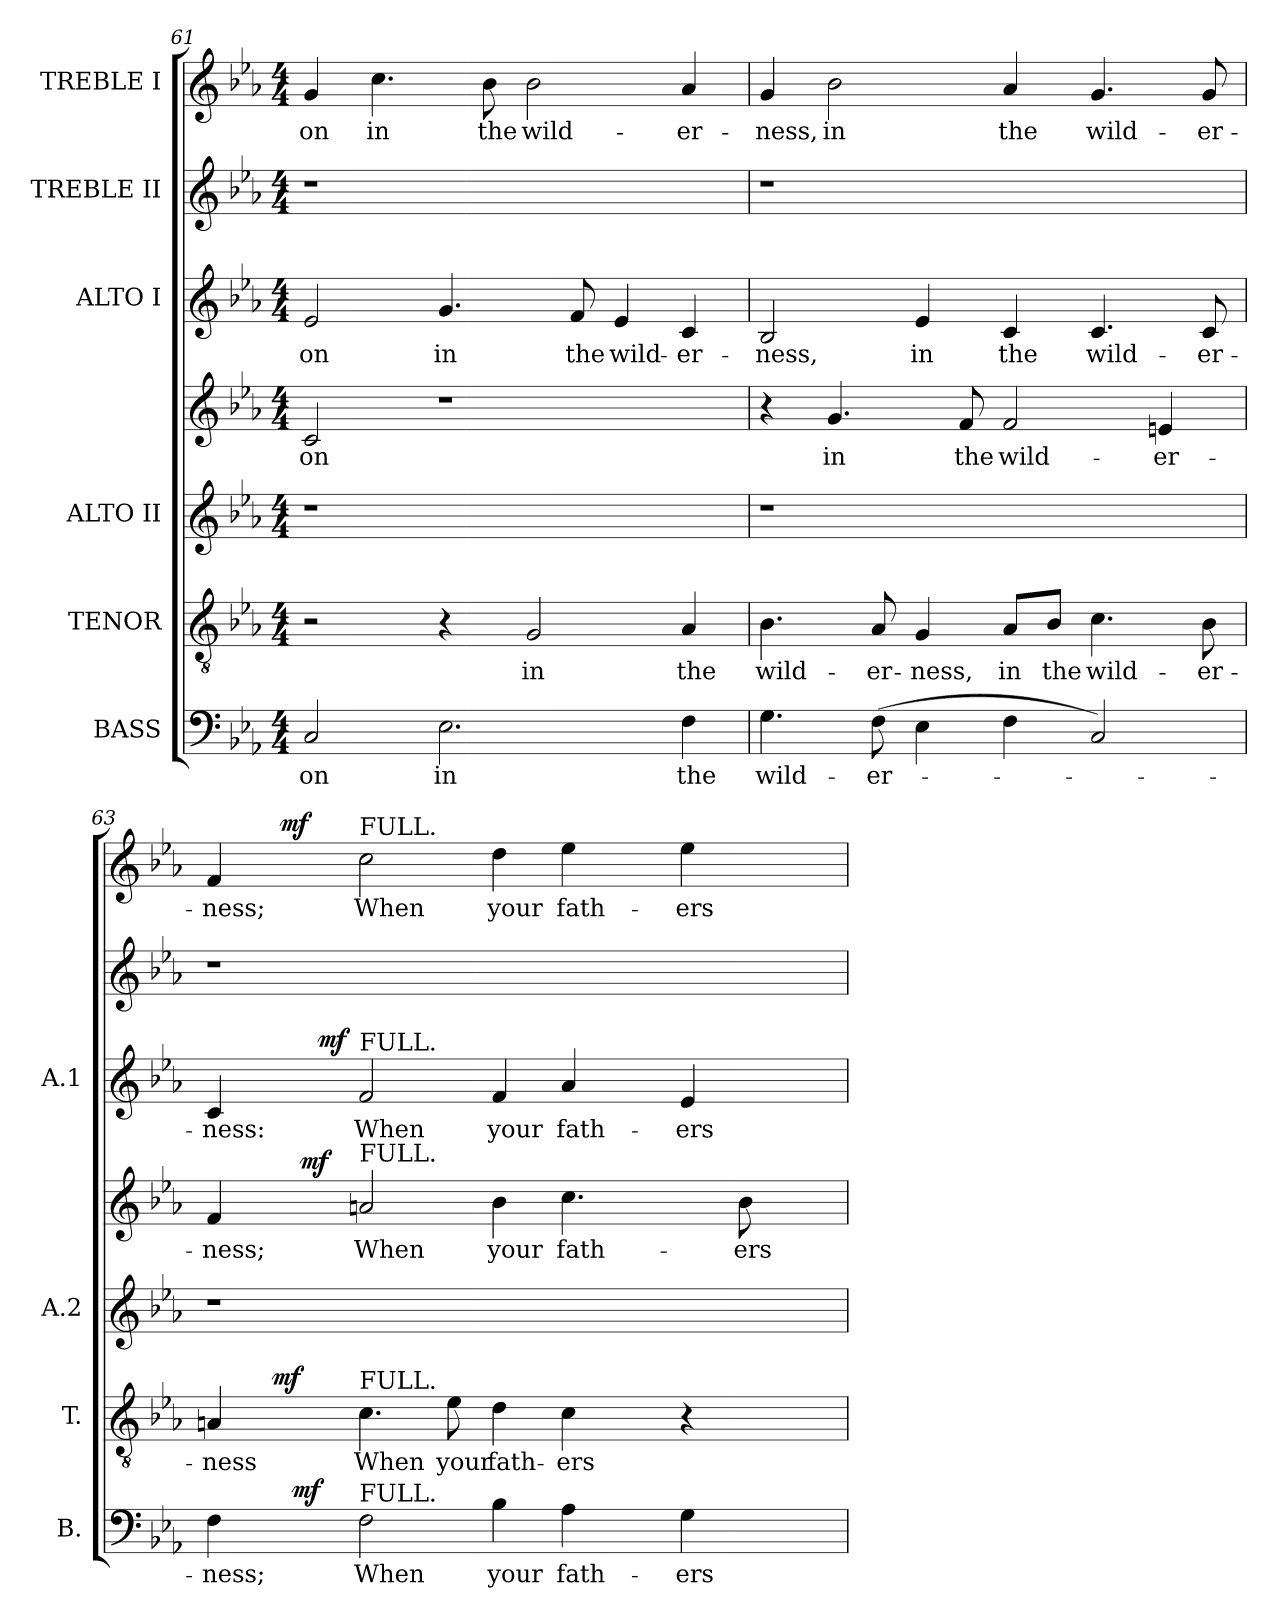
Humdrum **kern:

**kern	**text	**dynam	**kern	**text	**dynam	**kern	**kern	**text	**dynam	**kern	**text	**dynam	**kern	**kern	**text	**dynam
*part6	*part6	*part6	*part5	*part5	*part5	*part4	*part4	*part4	*part4	*part3	*part3	*part3	*part2	*part1	*part1	*part1
*staff7	*staff7	*staff7	*staff6	*staff6	*staff6	*staff5	*staff4	*staff4	*staff4/5	*staff3	*staff3	*staff3	*staff2	*staff1	*staff1	*staff1
*I"BASS	*	*	*I"TENOR	*	*	*I"ALTO II	*	*	*	*I"ALTO I	*	*	*I"TREBLE II	*I"TREBLE I	*	*
*I'B.	*	*	*I'T.	*	*	*I'A.2	*	*	*	*I'A.1	*	*	*	*	*	*
*clefF4	*	*	*clefGv2	*	*	*clefG2	*clefG2	*	*	*clefG2	*	*	*clefG2	*clefG2	*	*
*	*	*	*ITrd7c12	*	*	*	*	*	*	*	*	*	*	*	*	*
*k[b-e-a-]	*	*	*k[b-e-a-]	*	*	*k[b-e-a-]	*k[b-e-a-]	*	*	*k[b-e-a-]	*	*	*k[b-e-a-]	*k[b-e-a-]	*	*
*E-:	*	*	*E-:	*	*	*E-:	*E-:	*	*	*E-:	*	*	*E-:	*E-:	*	*
*M4/4	*	*	*M4/4	*	*	*M4/4	*M4/4	*	*	*M4/4	*	*	*M4/4	*M4/4	*	*
=61	=61	=61	=61	=61	=61	=61	=61	=61	=61	=61	=61	=61	=61	=61	=61	=61
!	!LO:LY:b:color=#000000	!	!	!	!	!LO:N:vis=1	!	!	!	!	!	!	!	!	!	!
!	!	!	!	!	!	!	!	!LO:LY:b:color=#000000	!	!	!	!	!	!	!	!
!	!	!	!	!	!	!	!	!	!	!	!LO:LY:b:color=#000000	!	!LO:N:vis=1	!	!	!
!	!	!	!	!	!	!	!	!	!	!	!	!	!	!	!LO:LY:b:color=#000000	!
2Ci/	-on	.	2r	.	.	1.r	2ci/	-on	.	2e-i/	-on	.	1r	4gi/	-on	.
!	!	!	!	!	!	!	!	!	!	!	!	!	!	!	!LO:LY:b:color=#000000	!
.	.	.	.	.	.	.	.	.	.	.	.	.	.	4.cci\	in	.
!	!LO:LY:b:color=#000000	!	!	!	!	!	!	!	!	!	!	!	!	!	!	!
!	!	!	!	!	!	!	!	!	!	!	!LO:LY:b:color=#000000	!	!	!	!	!
2.E-i\	in	.	4r	.	.	.	1r	.	.	4.gi/	in	.	.	.	.	.
!	!	!	!	!	!	!	!	!	!	!	!	!	!	!	!LO:LY:b:color=#000000	!
.	.	.	.	.	.	.	.	.	.	.	.	.	.	8b-i\	the	.
!	!	!	!	!LO:LY:b:color=#000000	!	!	!	!	!	!	!	!	!	!	!	!
!	!	!	!	!	!	!	!	!	!	!	!	!	!	!	!LO:LY:b:color=#000000	!
.	.	.	2GGi/	in	.	.	.	.	.	.	.	.	.	2b-i\	wild-	.
!	!	!	!	!	!	!	!	!	!	!	!LO:LY:b:color=#000000	!	!	!	!	!
.	.	.	.	.	.	.	.	.	.	8fi/	the	.	.	.	.	.
!	!	!	!	!	!	!	!	!	!	!	!LO:LY:b:color=#000000	!	!	!	!	!
.	.	.	.	.	.	.	.	.	.	4e-i/	wild-	.	2ryy	.	.	.
!	!LO:LY:b:color=#000000	!	!	!	!	!	!	!	!	!	!	!	!	!	!	!
!	!	!	!	!LO:LY:b:color=#000000	!	!	!	!	!	!	!	!	!	!	!	!
!	!	!	!	!	!	!	!	!	!	!	!LO:LY:b:color=#000000	!	!	!	!	!
!	!	!	!	!	!	!	!	!	!	!	!	!	!	!	!LO:LY:b:color=#000000	!
4Fi\	the	.	4AA-i/	the	.	.	.	.	.	4ci/	-er-	.	.	4a-i/	-er-	.
!!LO:LB:g=z
=62	=62	=62	=62	=62	=62	=62	=62	=62	=62	=62	=62	=62	=62	=62	=62	=62
!	!LO:LY:b:color=#000000	!	!	!	!	!	!	!	!	!	!	!	!	!	!	!
!	!	!	!	!LO:LY:b:color=#000000	!	!LO:N:vis=1	!	!	!	!	!	!	!	!	!	!
!	!	!	!	!	!	!	!	!	!	!	!LO:LY:b:color=#000000	!	!LO:N:vis=1	!	!	!
!	!	!	!	!	!	!	!	!	!	!	!	!	!	!	!LO:LY:b:color=#000000	!
4.Gi\	wild-	.	4.BB-i\	wild-	.	1.r	4r	.	.	2B-i/	-ness,	.	1r	4gi/	-ness,	.
!	!	!	!	!	!	!	!	!LO:LY:b:color=#000000	!	!	!	!	!	!	!	!
!	!	!	!	!	!	!	!	!	!	!	!	!	!	!	!LO:LY:b:color=#000000	!
.	.	.	.	.	.	.	4.gi/	in	.	.	.	.	.	2b-i\	in	.
!	!LO:LY:b:color=#000000	!	!	!	!	!	!	!	!	!	!	!	!	!	!	!
!	!	!	!	!LO:LY:b:color=#000000	!	!	!	!	!	!	!	!	!	!	!	!
(8Fi\	-er-	.	8AA-i/	-er-	.	.	.	.	.	.	.	.	.	.	.	.
!	!	!	!	!LO:LY:b:color=#000000	!	!	!	!	!	!	!	!	!	!	!	!
!	!	!	!	!	!	!	!	!	!	!	!LO:LY:b:color=#000000	!	!	!	!	!
4E-i\	.	.	4GGi/	-ness,	.	.	.	.	.	4e-i/	in	.	.	.	.	.
!	!	!	!	!	!	!	!	!LO:LY:b:color=#000000	!	!	!	!	!	!	!	!
.	.	.	.	.	.	.	8fi/	the	.	.	.	.	.	.	.	.
!	!	!	!	!LO:LY:b:color=#000000	!	!	!	!	!	!	!	!	!	!	!	!
!	!	!	!	!	!	!	!	!LO:LY:b:color=#000000	!	!	!	!	!	!	!	!
!	!	!	!	!	!	!	!	!	!	!	!LO:LY:b:color=#000000	!	!	!	!	!
!	!	!	!	!	!	!	!	!	!	!	!	!	!	!	!LO:LY:b:color=#000000	!
4Fi\	.	.	8AA-i/L	in	.	.	2fi/	wild-	.	4ci/	the	.	.	4a-i/	the	.
!	!	!	!	!LO:LY:b:color=#000000	!	!	!	!	!	!	!	!	!	!	!	!
.	.	.	8BB-i/J	the	.	.	.	.	.	.	.	.	.	.	.	.
!	!	!	!	!LO:LY:b:color=#000000	!	!	!	!	!	!	!	!	!	!	!	!
!	!	!	!	!	!	!	!	!	!	!	!LO:LY:b:color=#000000	!	!	!	!	!
!	!	!	!	!	!	!	!	!	!	!	!	!	!	!	!LO:LY:b:color=#000000	!
2Ci/)	.	.	4.Ci\	wild-	.	.	.	.	.	4.ci/	wild-	.	2ryy	4.gi/	wild-	.
!	!	!	!	!	!	!	!	!LO:LY:b:color=#000000	!	!	!	!	!	!	!	!
.	.	.	.	.	.	.	4eni/	-er-	.	.	.	.	.	.	.	.
!	!	!	!	!LO:LY:b:color=#000000	!	!	!	!	!	!	!	!	!	!	!	!
!	!	!	!	!	!	!	!	!	!	!	!LO:LY:b:color=#000000	!	!	!	!	!
!	!	!	!	!	!	!	!	!	!	!	!	!	!	!	!LO:LY:b:color=#000000	!
.	.	.	8BB-i\	-er-	.	.	.	.	.	8ci/	-er-	.	.	8gi/	-er-	.
=63	=63	=63	=63	=63	=63	=63	=63	=63	=63	=63	=63	=63	=63	=63	=63	=63
!	!LO:LY:b:color=#000000	!	!	!	!	!	!	!	!	!	!	!	!	!	!	!
!	!	!	!	!LO:LY:b:color=#000000	!	!LO:N:vis=1	!	!	!	!	!	!	!	!	!	!
!	!	!	!	!	!	!	!	!LO:LY:b:color=#000000	!	!	!	!	!	!	!	!
!	!	!	!	!	!	!	!	!	!	!	!LO:LY:b:color=#000000	!	!LO:N:vis=1	!	!	!
!	!	!	!	!	!	!	!	!	!	!	!	!	!	!	!LO:LY:b:color=#000000	!
*^	*	*	*^	*	*	*	*^	*	*	*^	*	*	*	*^	*	*
4Fi\	8ryy	-ness;	.	4AAni/	16ryy	-ness	.	1.r	4fi/	8ryy	-ness;	.	4ci/	8ryy	-ness:	.	1r	4fi/	16ryy	-ness;	.
.	.	.	.	.	32ryy	.	.	.	.	.	.	.	.	.	.	.	.	.	32ryy	.	.
.	.	.	.	.	64ryy	.	.	.	.	.	.	.	.	.	.	.	.	.	64ryy	.	.
.	.	.	.	.	512.ryy	.	.	.	.	.	.	.	.	.	.	.	.	.	128ryy	.	.
.	.	.	.	.	1ryy	.	mf	.	.	.	.	.	.	.	.	.	.	.	.	.	.
.	.	.	.	.	.	.	.	.	.	.	.	.	.	.	.	.	.	.	1024ryy	.	.
.	.	.	.	.	.	.	.	.	.	.	.	.	.	.	.	.	.	.	1ryy	.	mf
.	512.ryy	.	.	.	.	.	.	.	.	128ryy	.	.	.	64ryy	.	.	.	.	.	.	.
.	1ryy	.	mf	.	.	.	.	.	.	.	.	.	.	.	.	.	.	.	.	.	.
.	.	.	.	.	.	.	.	.	.	1024ryy	.	.	.	.	.	.	.	.	.	.	.
.	.	.	.	.	.	.	.	.	.	1ryy	.	mf	.	.	.	.	.	.	.	.	.
.	.	.	.	.	.	.	.	.	.	.	.	.	.	128ryy	.	.	.	.	.	.	.
.	.	.	.	.	.	.	.	.	.	.	.	.	.	1024ryy	.	.	.	.	.	.	.
.	.	.	.	.	.	.	.	.	.	.	.	.	.	1ryy	.	mf	.	.	.	.	.
!	!	!LO:LY:b:color=#000000	!	!	!	!	!	!	!	!	!	!	!	!	!	!	!	!	!	!	!
!	!	!	!	!	!	!LO:LY:b:color=#000000	!	!	!	!	!	!	!	!	!	!	!	!	!	!	!
!	!	!	!	!	!	!	!	!	!	!	!LO:LY:b:color=#000000	!	!	!	!	!	!	!	!	!	!
!	!	!	!	!	!	!	!	!	!	!	!	!	!	!	!LO:LY:b:color=#000000	!	!	!	!	!	!
!	!	!	!	!	!	!	!	!	!	!	!	!	!	!	!	!	!	!LO:TX:a:t=FULL.	!	!	!
!	!	!	!	!	!	!	!	!	!	!	!	!	!LO:TX:a:t=FULL.	!	!	!	!	!	!	!	!
!	!	!	!	!	!	!	!	!	!LO:TX:a:t=FULL.	!	!	!	!	!	!	!	!	!	!	!	!
!	!	!	!	!LO:TX:a:t=FULL.	!	!	!	!	!	!	!	!	!	!	!	!	!	!	!	!	!
!LO:TX:a:t=FULL.	!	!	!	!	!	!	!	!	!	!	!	!	!	!	!	!	!	!	!	!	!
!	!	!	!	!	!	!	!	!	!	!	!	!	!	!	!	!	!	!	!	!LO:LY:b:color=#000000	!
2Fi\	.	When	.	4.Ci\	.	When	.	.	2ani/	.	When	.	2fi/	.	When	.	.	2cci\	.	When	.
!	!	!	!	!	!	!LO:LY:b:color=#000000	!	!	!	!	!	!	!	!	!	!	!	!	!	!	!
.	.	.	.	8E-i\	.	your	.	.	.	.	.	.	.	.	.	.	.	.	.	.	.
!	!	!LO:LY:b:color=#000000	!	!	!	!	!	!	!	!	!	!	!	!	!	!	!	!	!	!	!
!	!	!	!	!	!	!LO:LY:b:color=#000000	!	!	!	!	!	!	!	!	!	!	!	!	!	!	!
!	!	!	!	!	!	!	!	!	!	!	!LO:LY:b:color=#000000	!	!	!	!	!	!	!	!	!	!
!	!	!	!	!	!	!	!	!	!	!	!	!	!	!	!LO:LY:b:color=#000000	!	!	!	!	!	!
!	!	!	!	!	!	!	!	!	!	!	!	!	!	!	!	!	!	!	!	!LO:LY:b:color=#000000	!
4B-i\	.	your	.	4Di\	.	fath-	.	.	4b-i\	.	your	.	4fi/	.	your	.	.	4ddi\	.	your	.
!	!	!LO:LY:b:color=#000000	!	!	!	!	!	!	!	!	!	!	!	!	!	!	!	!	!	!	!
!	!	!	!	!	!	!LO:LY:b:color=#000000	!	!	!	!	!	!	!	!	!	!	!	!	!	!	!
!	!	!	!	!	!	!	!	!	!	!	!LO:LY:b:color=#000000	!	!	!	!	!	!	!	!	!	!
!	!	!	!	!	!	!	!	!	!	!	!	!	!	!	!LO:LY:b:color=#000000	!	!	!	!	!	!
!	!	!	!	!	!	!	!	!	!	!	!	!	!	!	!	!	!	!	!	!LO:LY:b:color=#000000	!
4A-i\	.	fath-	.	4Ci\	.	-ers	.	.	4.cci\	.	fath-	.	4a-i/	.	fath-	.	2ryy	4ee-i\	.	fath-	.
.	.	.	.	.	4ryy	.	.	.	.	.	.	.	.	.	.	.	.	.	.	.	.
.	.	.	.	.	.	.	.	.	.	.	.	.	.	.	.	.	.	.	4ryy	.	.
.	4ryy	.	.	.	.	.	.	.	.	.	.	.	.	.	.	.	.	.	.	.	.
.	.	.	.	.	.	.	.	.	.	4ryy	.	.	.	.	.	.	.	.	.	.	.
.	.	.	.	.	.	.	.	.	.	.	.	.	.	4ryy	.	.	.	.	.	.	.
!	!	!LO:LY:b:color=#000000	!	!	!	!	!	!	!	!	!	!	!	!	!	!	!	!	!	!	!
!	!	!	!	!	!	!	!	!	!	!	!	!	!	!	!LO:LY:b:color=#000000	!	!	!	!	!	!
!	!	!	!	!	!	!	!	!	!	!	!	!	!	!	!	!	!	!	!	!LO:LY:b:color=#000000	!
4Gi\	.	-ers	.	4r	.	.	.	.	.	.	.	.	4e-i/	.	-ers	.	.	4ee-i\	.	-ers	.
.	.	.	.	.	8ryy	.	.	.	.	.	.	.	.	.	.	.	.	.	.	.	.
.	.	.	.	.	.	.	.	.	.	.	.	.	.	.	.	.	.	.	8ryy	.	.
!	!	!	!	!	!	!	!	!	!	!	!LO:LY:b:color=#000000	!	!	!	!	!	!	!	!	!	!
.	.	.	.	.	.	.	.	.	8b-i\	.	-ers	.	.	.	.	.	.	.	.	.	.
.	16ryy	.	.	.	.	.	.	.	.	.	.	.	.	.	.	.	.	.	.	.	.
.	.	.	.	.	.	.	.	.	.	16ryy	.	.	.	.	.	.	.	.	.	.	.
.	.	.	.	.	.	.	.	.	.	.	.	.	.	16ryy	.	.	.	.	.	.	.
.	32ryy	.	.	.	.	.	.	.	.	.	.	.	.	.	.	.	.	.	.	.	.
.	.	.	.	.	.	.	.	.	.	32ryy	.	.	.	.	.	.	.	.	.	.	.
.	.	.	.	.	.	.	.	.	.	.	.	.	.	32ryy	.	.	.	.	.	.	.
.	64ryy	.	.	.	.	.	.	.	.	.	.	.	.	.	.	.	.	.	.	.	.
.	.	.	.	.	.	.	.	.	.	64ryy	.	.	.	.	.	.	.	.	.	.	.
.	128ryy	.	.	.	128ryy	.	.	.	.	.	.	.	.	.	.	.	.	.	.	.	.
.	.	.	.	.	.	.	.	.	.	256..ryy	.	.	.	256..ryy	.	.	.	.	256..ryy	.	.
.	256ryy	.	.	.	256ryy	.	.	.	.	.	.	.	.	.	.	.	.	.	.	.	.
.	1024ryy	.	.	.	1024ryy	.	.	.	.	.	.	.	.	.	.	.	.	.	.	.	.
*v	*v	*	*	*	*	*	*	*	*v	*v	*	*	*v	*v	*	*	*	*v	*v	*	*
*	*	*	*v	*v	*	*	*	*	*	*	*	*	*	*	*	*	*
=	=	=	=	=	=	=	=	=	=	=	=	=	=	=	=	=
*-	*-	*-	*-	*-	*-	*-	*-	*-	*-	*-	*-	*-	*-	*-	*-	*-
